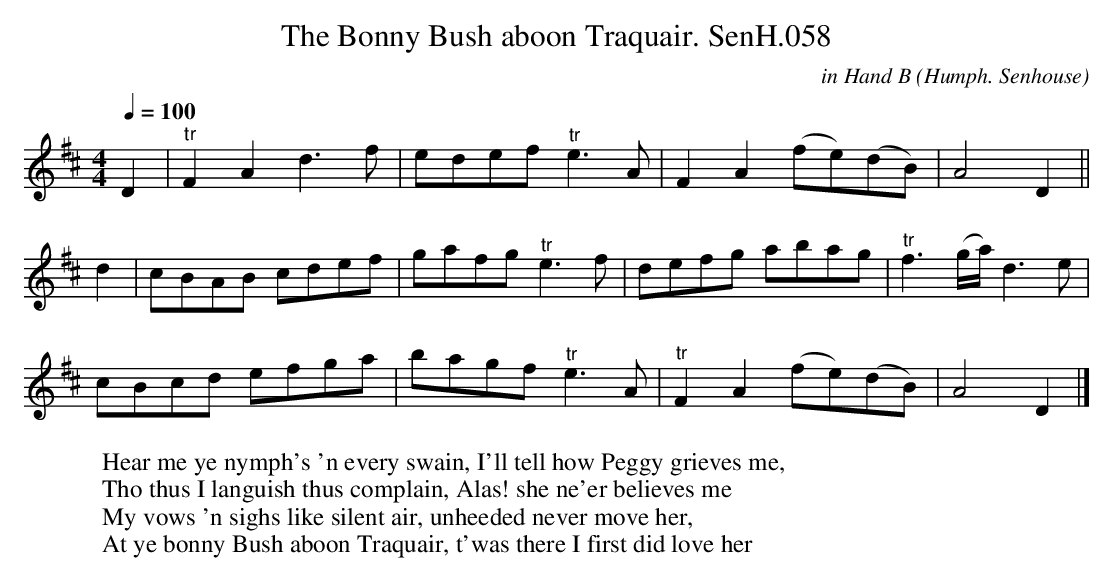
X:1
T:Bonny Bush aboon Traquair. SenH.058, The
C:in Hand B (Humph. Senhouse)
Q:1/4=100
M:4/4
L:1/8
K:D
D2 | "^tr"F2A2d3f | edef "^tr"e3A | F2A2 (fe)(dB) | A4 D2 ||
d2 |cBAB cdef | gafg "^tr"e3f | defg abag | "^tr"f3 (g/a/)d3e |
cBcd efga | bagf "^tr"e3A | "^tr"F2A2 (fe)(dB) | A4D2 |]
W:Hear me ye nymph's 'n every swain, I'll tell how Peggy grieves me,
W:Tho thus I languish thus complain, Alas! she ne'er believes me
W:My vows 'n sighs like silent air, unheeded never move her,
W:At ye bonny Bush aboon Traquair, t'was there I first did love her
